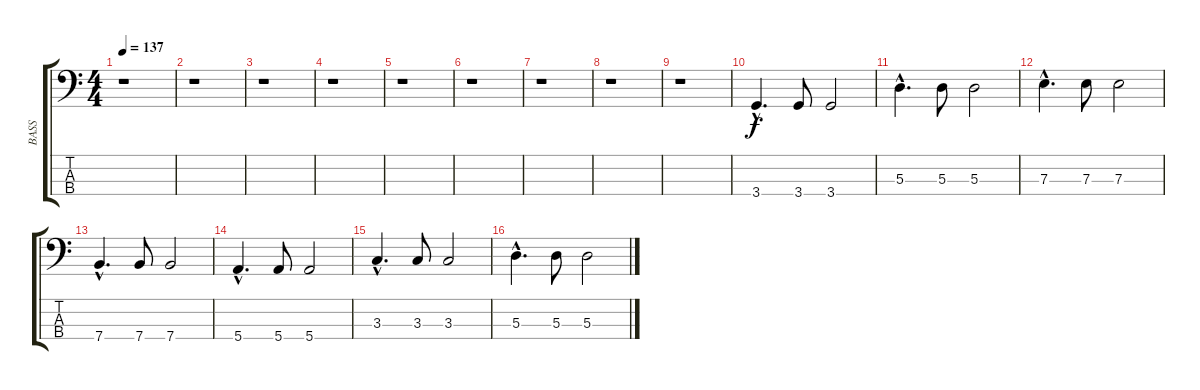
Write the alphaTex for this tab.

\track ("BASS" "BASS") {instrument electricbassfinger}
\staff {score tabs}
\tuning (G2 D2 A1 E1) {hide}
\ts (4 4)
\tempo 137
\clef f4
\ks c
r.1{dy f instrument electricbassfinger} |
r.1 |
r.1 |
r.1 |
r.1 |
r.1 |
r.1 |
r.1 |
r.1 |
3.4{hac}.4{d} 3.4.8 3.4.2 |
5.3{hac}.4{d} 5.3.8 5.3.2 |
7.3{hac}.4{d} 7.3.8 7.3.2 |
7.4{hac}.4{d} 7.4.8 7.4.2 |
5.4{hac}.4{d} 5.4.8 5.4.2 |
3.3{hac}.4{d} 3.3.8 3.3.2 |
5.3{hac}.4{d} 5.3.8 5.3.2
